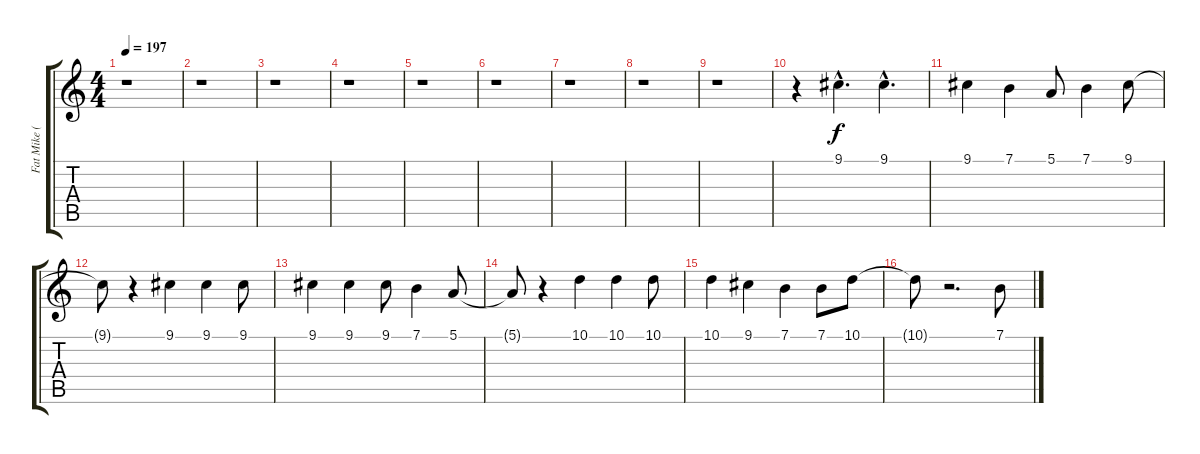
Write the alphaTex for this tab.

\track ("Fat Mike (voz)" "Fat Mike (") {instrument voiceoohs}
\staff {score tabs}
\tuning (E4 B3 G3 D3 A2 E2) {hide}
\ts (4 4)
\tempo 197
\clef g2
\ks c
r.1{dy f instrument voiceoohs} |
r.1 |
r.1 |
r.1 |
r.1 |
r.1 |
r.1 |
r.1 |
r.1 |
r.4 9.1{hac}.4{d} 9.1{hac}.4{d} |
9.1.4 7.1.4 5.1.8 7.1.4 9.1.8 |
9.1{t}.8 r.4 9.1.4 9.1.4 9.1.8 |
9.1.4 9.1.4 9.1.8 7.1.4 5.1.8 |
5.1{t}.8 r.4 10.1.4 10.1.4 10.1.8 |
10.1.4 9.1.4 7.1.4 7.1.8 10.1.8 |
10.1{t}.8 r.2{d} 7.1.8
